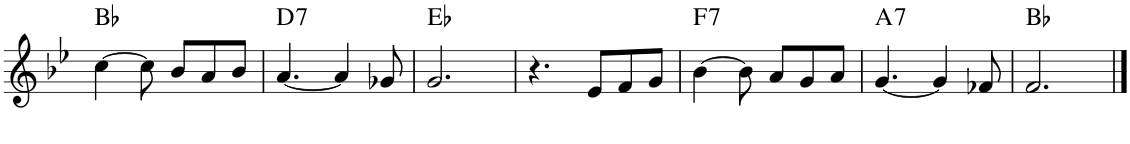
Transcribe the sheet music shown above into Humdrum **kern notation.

**kern	**harte
*part1	*part1
*staff1	*
*I"Piano	*
*I'Pno.	*
!!LO:PB:g=z
*clefG2	*
*k[b-e-]	*
*M6/8	*
=114	=114
[4cc\	Bb:maj
8cc\]	.
8b-/L	.
8a/	.
8b-/J	.
=115	=115
!	!LO:H:kt=7
[4.a/	D:7
4a/]	.
8g-X/	.
=116	=116
2.g/	Eb:maj
=117	=117
4.r	.
8e-/L	.
8f/	.
8g/J	.
=118	=118
!	!LO:H:kt=7
[4b-\	F:7
8b-\]	.
8a/L	.
8g/	.
8a/J	.
=119	=119
!	!LO:H:kt=7
[4.g/	A:7
4g/]	.
8f-X/	.
=120	=120
2.f/	Bb:maj
==	==
*-	*-
